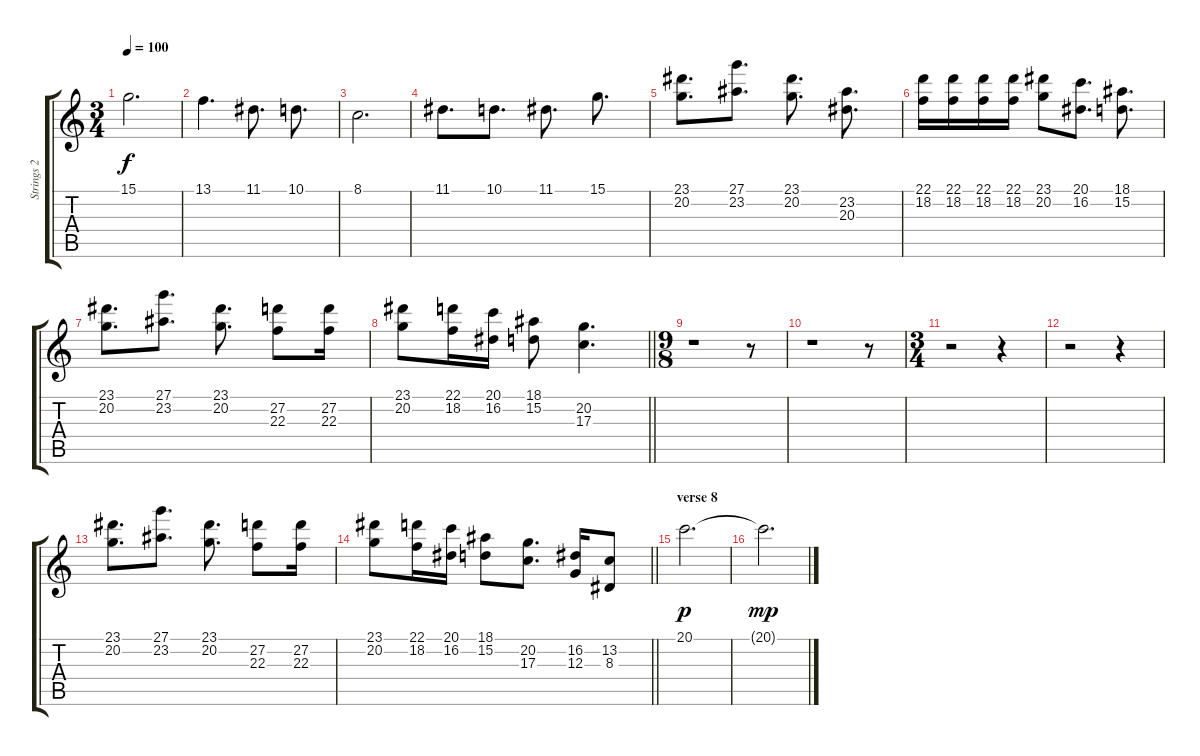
\track ("Strings 2" "Strings 2") {instrument stringensemble1}
\staff {score tabs}
\tuning (E4 B3 G3 D3 A2 E2) {hide}
\ts (3 4)
\section ("" "")
\tempo 100
\clef g2
\ks c
15.1.2{d dy f} |
13.1.4{d} 11.1.8{d} 10.1.8{d} |
8.1.2{d} |
11.1.8{d} 10.1.8{d} 11.1.8{d} 15.1.8{d} |
(23.1 20.2).8{d} (27.1 23.2).8{d} (23.1 20.2).8{d} (23.2 20.3).8{d} |
(22.1 18.2).16 (22.1 18.2).16 (22.1 18.2).16 (22.1 18.2).16 (23.1 20.2).8 (20.1 16.2).8{d} (18.1 15.2).8{d} |
(23.1 20.2).8{d} (27.1 23.2).8{d} (23.1 20.2).8{d} (27.2 22.3).8 (27.2 22.3).16 |
\barLineRight lightlight
(23.1 20.2).8 (22.1 18.2).16 (20.1 16.2).16 (18.1 15.2).8 (20.2 17.3).4{d} |
\ts (9 8)
\section ("" "")
r.1 r.8 |
r.1 r.8 |
\ts (3 4)
r.2 r.4 |
r.2 r.4 |
(23.1 20.2).8{d} (27.1 23.2).8{d} (23.1 20.2).8{d} (27.2 22.3).8 (27.2 22.3).16 |
\barLineRight lightlight
(23.1 20.2).8 (22.1 18.2).16 (20.1 16.2).16 (18.1 15.2).8 (20.2 17.3).8{d} (16.2 12.3).16 (13.2 8.3).8 |
\section ("" "verse 8")
20.1.2{d dy p} |
20.1{t}.2{d dy mp}
